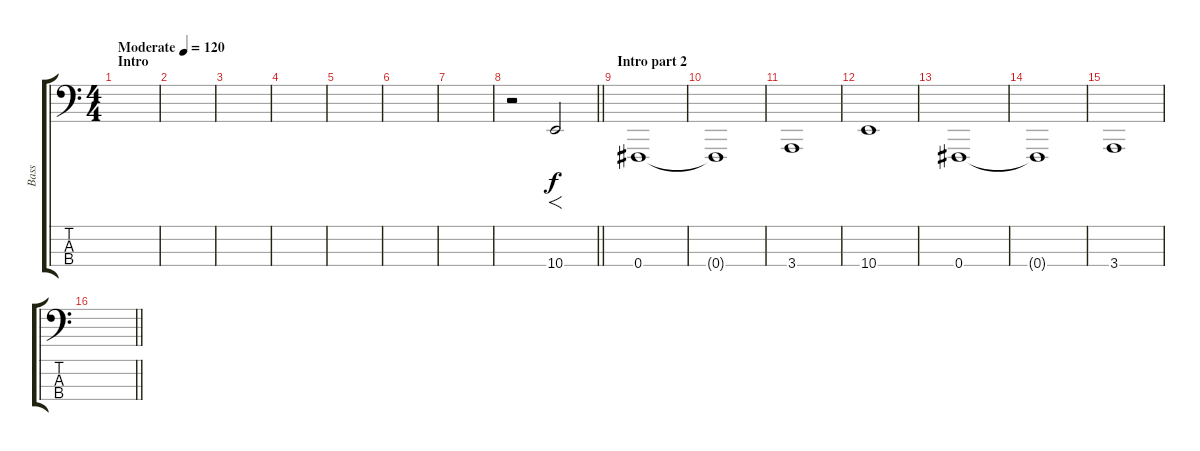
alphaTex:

\track ("Bass" "Bass") {instrument electricbassfinger}
\staff {score tabs}
\tuning (E2 B1 Gb1 Gb0) {hide}
\ts (4 4)
\section ("" "Intro")
\tempo (120 "Moderate")
\clef f4
\ks c
|
|
|
|
|
|
|
\barLineRight lightlight
r.2 10.4.2{f} |
\section ("" "Intro part 2")
0.4.1 |
0.4{t}.1 |
3.4.1 |
10.4.1 |
0.4.1 |
0.4{t}.1 |
3.4.1 |
\barLineRight lightlight
